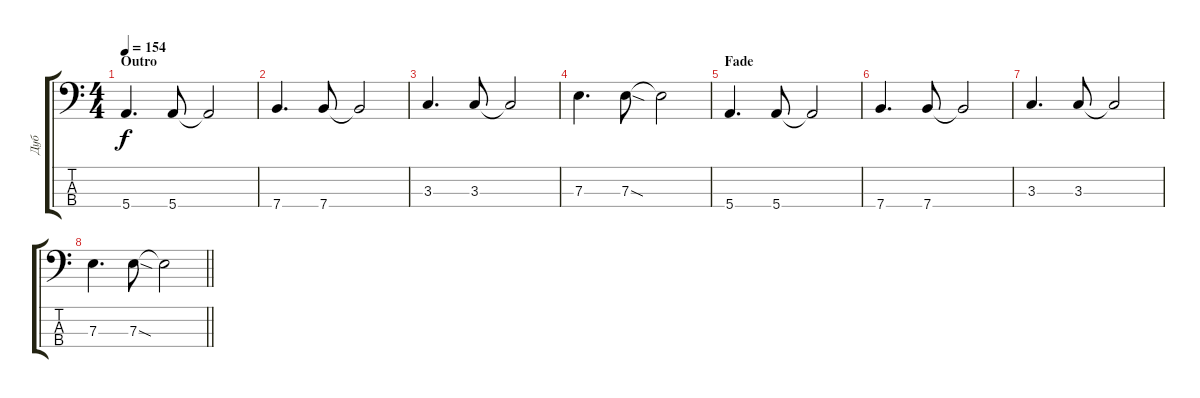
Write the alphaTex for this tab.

\track ("Дуб" "Дуб") {instrument electricbassfinger}
\staff {score tabs}
\tuning (G2 D2 A1 E1) {hide}
\ts (4 4)
\section ("" "Outro")
\tempo 154
\clef f4
\ks c
5.4.4{d dy f} 5.4.8 5.4{t}.2 |
7.4.4{d} 7.4.8 7.4{t}.2 |
3.3.4{d} 3.3.8 3.3{t}.2 |
7.3.4{d} 7.3{sod}.8 7.3{t}.2 |
\section ("" "Fade")
5.4.4{d} 5.4.8 5.4{t}.2 |
7.4.4{d} 7.4.8 7.4{t}.2 |
3.3.4{d} 3.3.8 3.3{t}.2 |
\barLineRight lightlight
7.3.4{d} 7.3{sod}.8 7.3{t}.2
